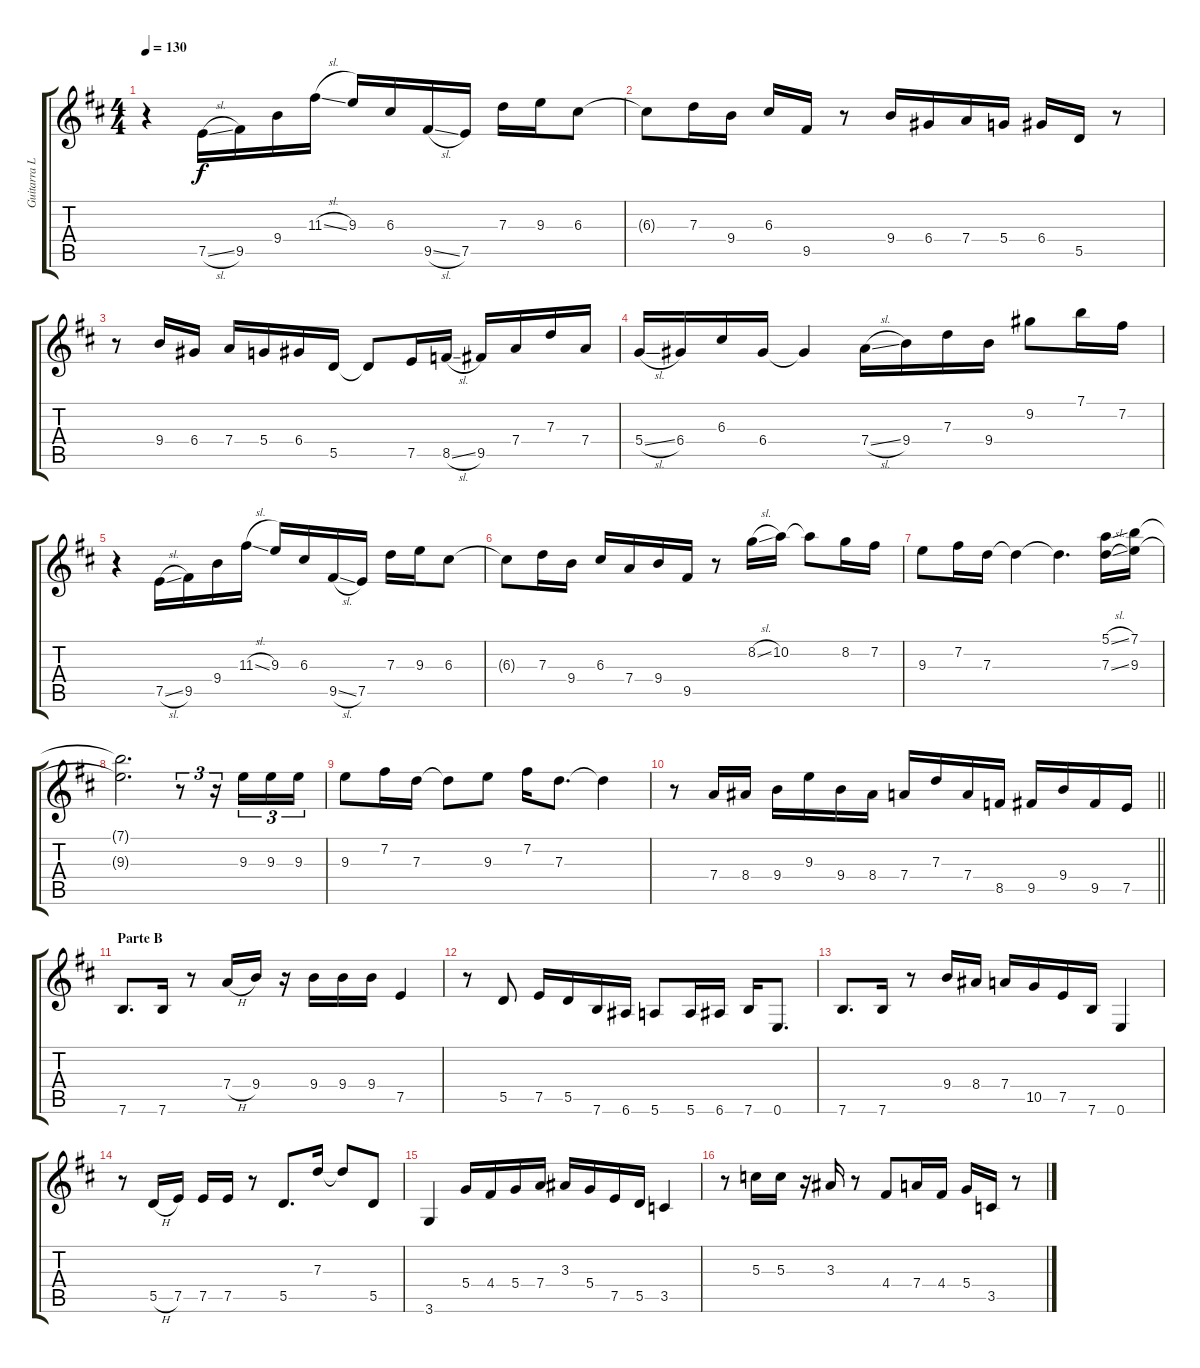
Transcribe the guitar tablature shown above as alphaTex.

\track ("Guitarra Líder" "Guitarra L") {instrument acousticguitarsteel}
\staff {score tabs}
\tuning (E4 B3 G3 D3 A2 E2) {hide}
\ts (4 4)
\tempo 130
\clef g2
\ks d
r.4{dy f} 7.5{sl}.16 9.5.16 9.4.16 11.3{sl}.16 9.3.16 6.3.16 9.5{sl}.16 7.5.16 7.3.16 9.3.16 6.3.8 |
6.3{t}.8 7.3.16 9.4.16 6.3.16 9.5.16 r.8 9.4.16 6.4.16 7.4.16 5.4.16 6.4.16 5.5.16 r.8 |
r.8 9.4.16 6.4.16 7.4.16 5.4.16 6.4.16 5.5.16 5.5{t}.8 7.5.16 8.5{sl}.16 9.5.16 7.4.16 7.3.16 7.4.16 |
5.4{sl}.16 6.4.16 6.3.16 6.4.16 6.4{t}.4 7.4{sl}.16 9.4.16 7.3.16 9.4.16 9.2.8 7.1.16 7.2.16 |
r.4 7.5{sl}.16 9.5.16 9.4.16 11.3{sl}.16 9.3.16 6.3.16 9.5{sl}.16 7.5.16 7.3.16 9.3.16 6.3.8 |
6.3{t}.8 7.3.16 9.4.16 6.3.16 7.4.16 9.4.16 9.5.16 r.8 8.2{sl}.16 10.2.16 10.2{t}.8 8.2.16 7.2.16 |
9.3.8 7.2.16 7.3.16 7.3{t}.4 7.3{t}.4{d} (5.1{sl} 7.3{sl}).16 (7.1 9.3).16 |
(7.1{t} 9.3{t}).2{d} r.8{tu (3 2)} r.16{tu (3 2)} 9.3.16{tu (3 2)} 9.3.16{tu (3 2)} 9.3.16{tu (3 2)} |
9.3.8 7.2.16 7.3.16 7.3{t}.8 9.3.8 7.2.16 7.3.8{d} 7.3{t}.4 |
\barLineRight lightlight
r.8 7.4.16 8.4.16 9.4.16 9.3.16 9.4.16 8.4.16 7.4.16 7.3.16 7.4.16 8.5.16 9.5.16 9.4.16 9.5.16 7.5.16 |
\section ("" "Parte B")
7.6.8{d} 7.6.16 r.8 7.4{h}.16 9.4.16 r.16 9.4.16 9.4.16 9.4.16 7.5.4 |
r.8 5.5.8 7.5.16 5.5.16 7.6.16 6.6.16 5.6.8 5.6.16 6.6.16 7.6.16 0.6.8{d} |
7.6.8{d} 7.6.16 r.8 9.4.16 8.4.16 7.4.16 10.5.16 7.5.16 7.6.16 0.6.4 |
r.8 5.5{h}.16 7.5.16 7.5.16 7.5.16 r.8 5.5.8{d} 7.3.16 7.3{t}.8 5.5.8 |
3.6.4 5.4.16 4.4.16 5.4.16 7.4.16 3.3.16 5.4.16 7.5.16 5.5.16 3.5.4 |
r.8 5.3.16 5.3.16 r.16 3.3.16 r.8 4.4.8 7.4.16 4.4.16 5.4.16 3.5.16 r.8
